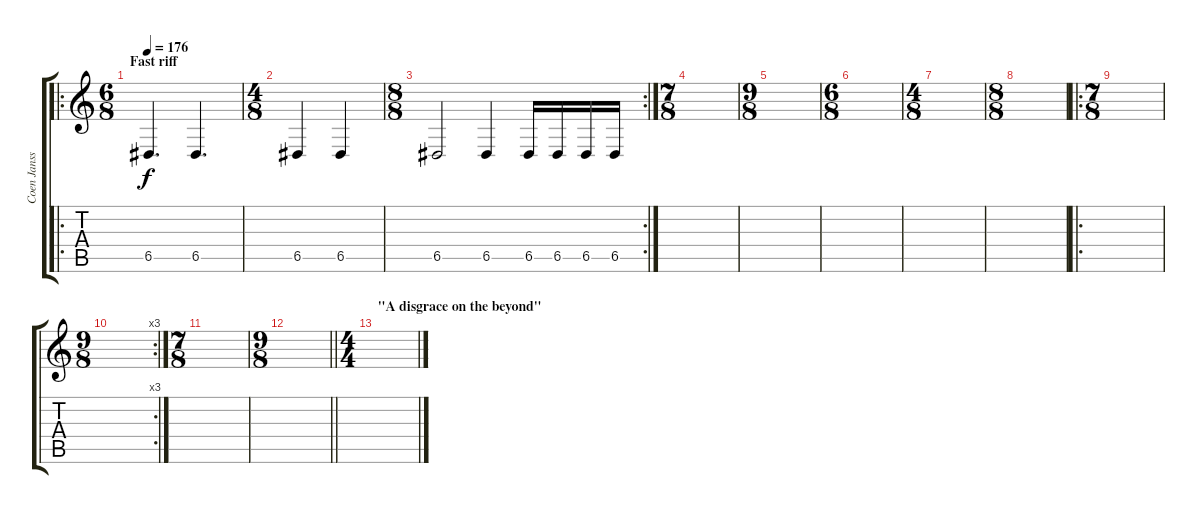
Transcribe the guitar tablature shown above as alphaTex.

\track ("Coen Janssen" "Coen Janss") {instrument stringensemble1}
\staff {score tabs}
\tuning (E4 B3 G3 D3 A2 E2) {hide}
\ro
\ts (6 8)
\section ("" "Fast riff")
\tempo 176
\clef g2
\ks c
6.5.4{d dy f} 6.5.4{d} |
\ts (4 8)
6.5.4 6.5.4 |
\rc 2
\ts (8 8)
6.5.2 6.5.4 6.5.16 6.5.16 6.5.16 6.5.16 |
\ts (7 8)
|
\ts (9 8)
|
\ts (6 8)
|
\ts (4 8)
|
\ts (8 8)
|
\ro
\ts (7 8)
|
\rc 3
\ts (9 8)
|
\ts (7 8)
|
\ts (9 8)
\barLineRight lightlight
|
\ts (4 4)
\section ("" "\"A disgrace on the beyond\"")
